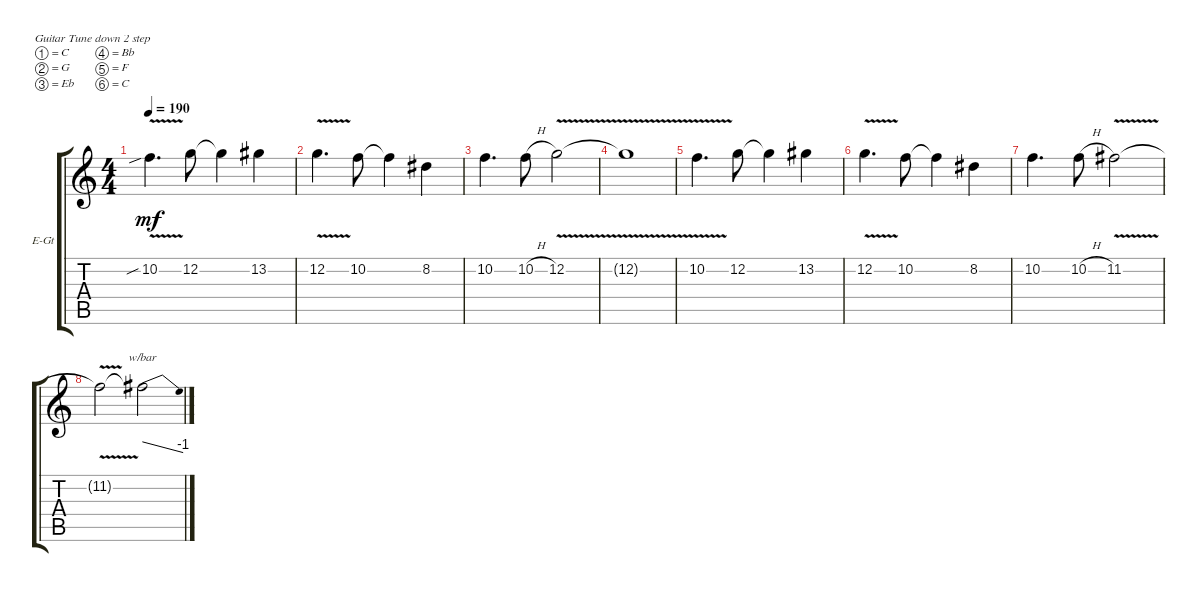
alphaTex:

\bracketExtendMode groupsimilarinstruments
\firstSystemTrackNameOrientation horizontal
\otherSystemsTrackNameOrientation horizontal
\track ("Electric Guitar" "E-Gt") {instrument distortionguitar}
\staff {score tabs}
\tuning (C4 G3 Eb3 Bb2 F2 C2)
\ts (4 4)
\tempo 190
\clef g2
\ks c
10.2{v sib}.4{d dy mf} 12.2.8 12.2{t}.4 13.2.4 |
12.2{v}.4{d} 10.2.8 10.2{t}.4 8.2.4 |
10.2.4{d} 10.2{h}.8 12.2{v}.2 |
12.2{t}.1 |
10.2{v}.4{d} 12.2.8 12.2{t}.4 13.2.4 |
12.2{v}.4{d} 10.2.8 10.2{t}.4 8.2.4 |
10.2.4{d} 10.2{h}.8 11.2{v}.2 |
11.2{t}.2 11.2{t}.2{tbe (dive default 0 0 60 -4)}
